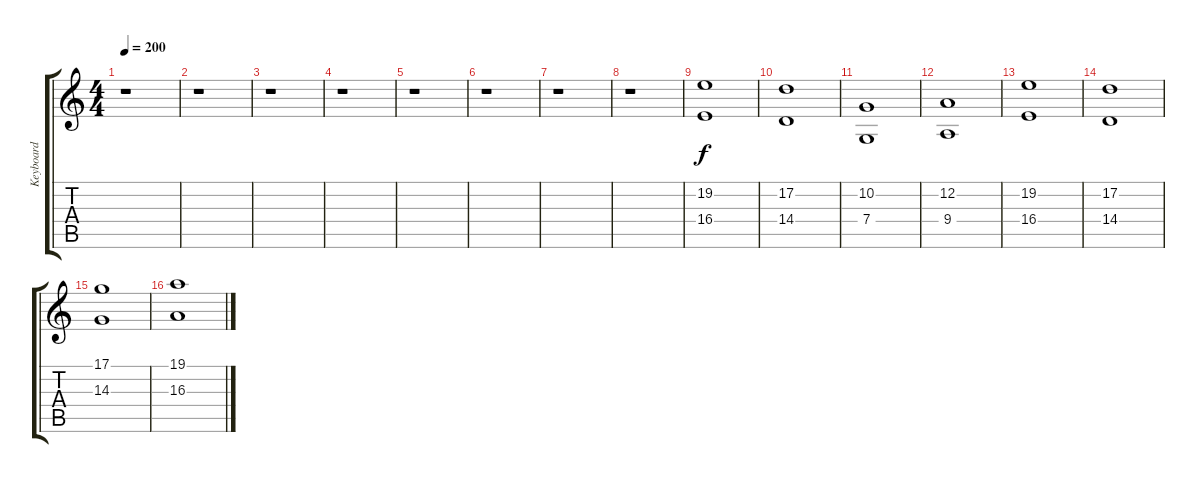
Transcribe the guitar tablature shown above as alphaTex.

\track ("Keyboard" "Keyboard") {instrument choiraahs}
\staff {score tabs}
\tuning (D4 A3 F3 C3 G2 D2) {hide}
\ts (4 4)
\tempo 200
\clef g2
\ks c
r.1{dy f} |
r.1 |
r.1 |
r.1 |
r.1 |
r.1 |
r.1 |
r.1 |
(19.2 16.4).1 |
(17.2 14.4).1 |
(10.2 7.4).1 |
(12.2 9.4).1 |
(19.2 16.4).1 |
(17.2 14.4).1 |
(17.1 14.3).1 |
(19.1 16.3).1
